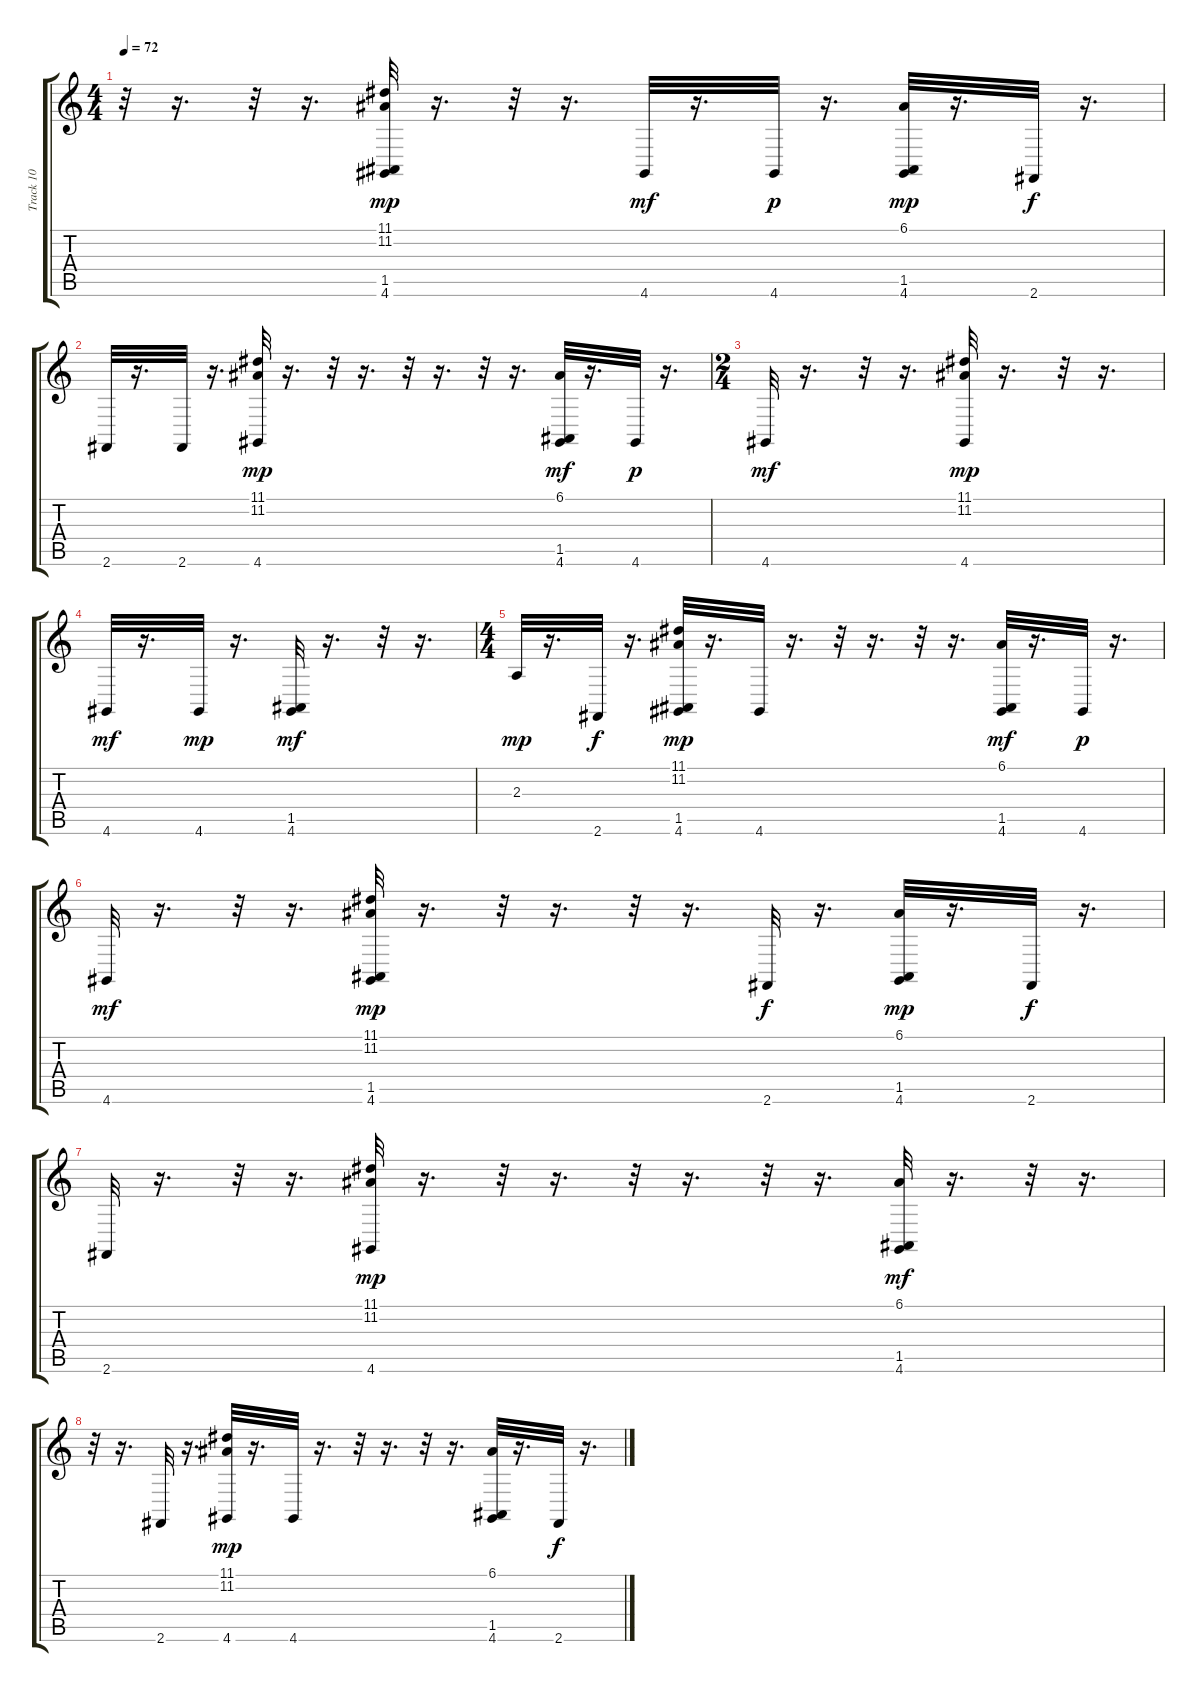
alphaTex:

\track ("Track 10" "Track 10") {instrument acousticgrandpiano}
\staff {score tabs}
\tuning (E4 B3 G3 D3 A2 E2) {hide}
\ts (4 4)
\tempo 72
\clef g2
\ks c
r.32{dy p} r.16{d} r.32 r.16{d} (11.1 11.2 1.5 4.6).32{dy mp} r.16{d} r.32 r.16{d} 4.6.32{dy mf} r.16{d} 4.6.32{dy p} r.16{d} (6.1 1.5 4.6).32{dy mp} r.16{d} 2.6.32{dy f} r.16{d} |
2.6.32 r.16{d} 2.6.32 r.16{d} (11.1 11.2 4.6).32{dy mp} r.16{d} r.32 r.16{d} r.32 r.16{d} r.32 r.16{d} (6.1 1.5 4.6).32{dy mf} r.16{d} 4.6.32{dy p} r.16{d} |
\ts (2 4)
4.6.32{dy mf} r.16{d} r.32 r.16{d} (11.1 11.2 4.6).32{dy mp} r.16{d} r.32 r.16{d} |
4.6.32{dy mf} r.16{d} 4.6.32{dy mp instrument acousticgrandpiano} r.16{d} (1.5 4.6).32{dy mf} r.16{d} r.32 r.16{d} |
\ts (4 4)
2.3.32{dy mp} r.16{d} 2.6.32{dy f} r.16{d} (11.1 11.2 1.5 4.6).32{dy mp} r.16{d} 4.6.32 r.16{d} r.32 r.16{d} r.32 r.16{d} (6.1 1.5 4.6).32{dy mf} r.16{d} 4.6.32{dy p} r.16{d} |
4.6.32{dy mf instrument acousticgrandpiano} r.16{d} r.32 r.16{d} (11.1 11.2 1.5 4.6).32{dy mp instrument acousticgrandpiano} r.16{d} r.32 r.16{d} r.32 r.16{d} 2.6.32{dy f} r.16{d} (6.1 1.5 4.6).32{dy mp} r.16{d} 2.6.32{dy f} r.16{d} |
2.6.32 r.16{d} r.32 r.16{d} (11.1 11.2 4.6).32{dy mp} r.16{d} r.32 r.16{d} r.32 r.16{d} r.32 r.16{d} (6.1 1.5 4.6).32{dy mf} r.16{d} r.32 r.16{d} |
r.32{instrument acousticgrandpiano} r.16{d} 2.6.32 r.16{d} (11.1 11.2 4.6).32{dy mp instrument acousticgrandpiano} r.16{d} 4.6.32 r.16{d} r.32 r.16{d} r.32 r.16{d} (6.1 1.5 4.6).32 r.16{d} 2.6.32{dy f} r.16{d}
